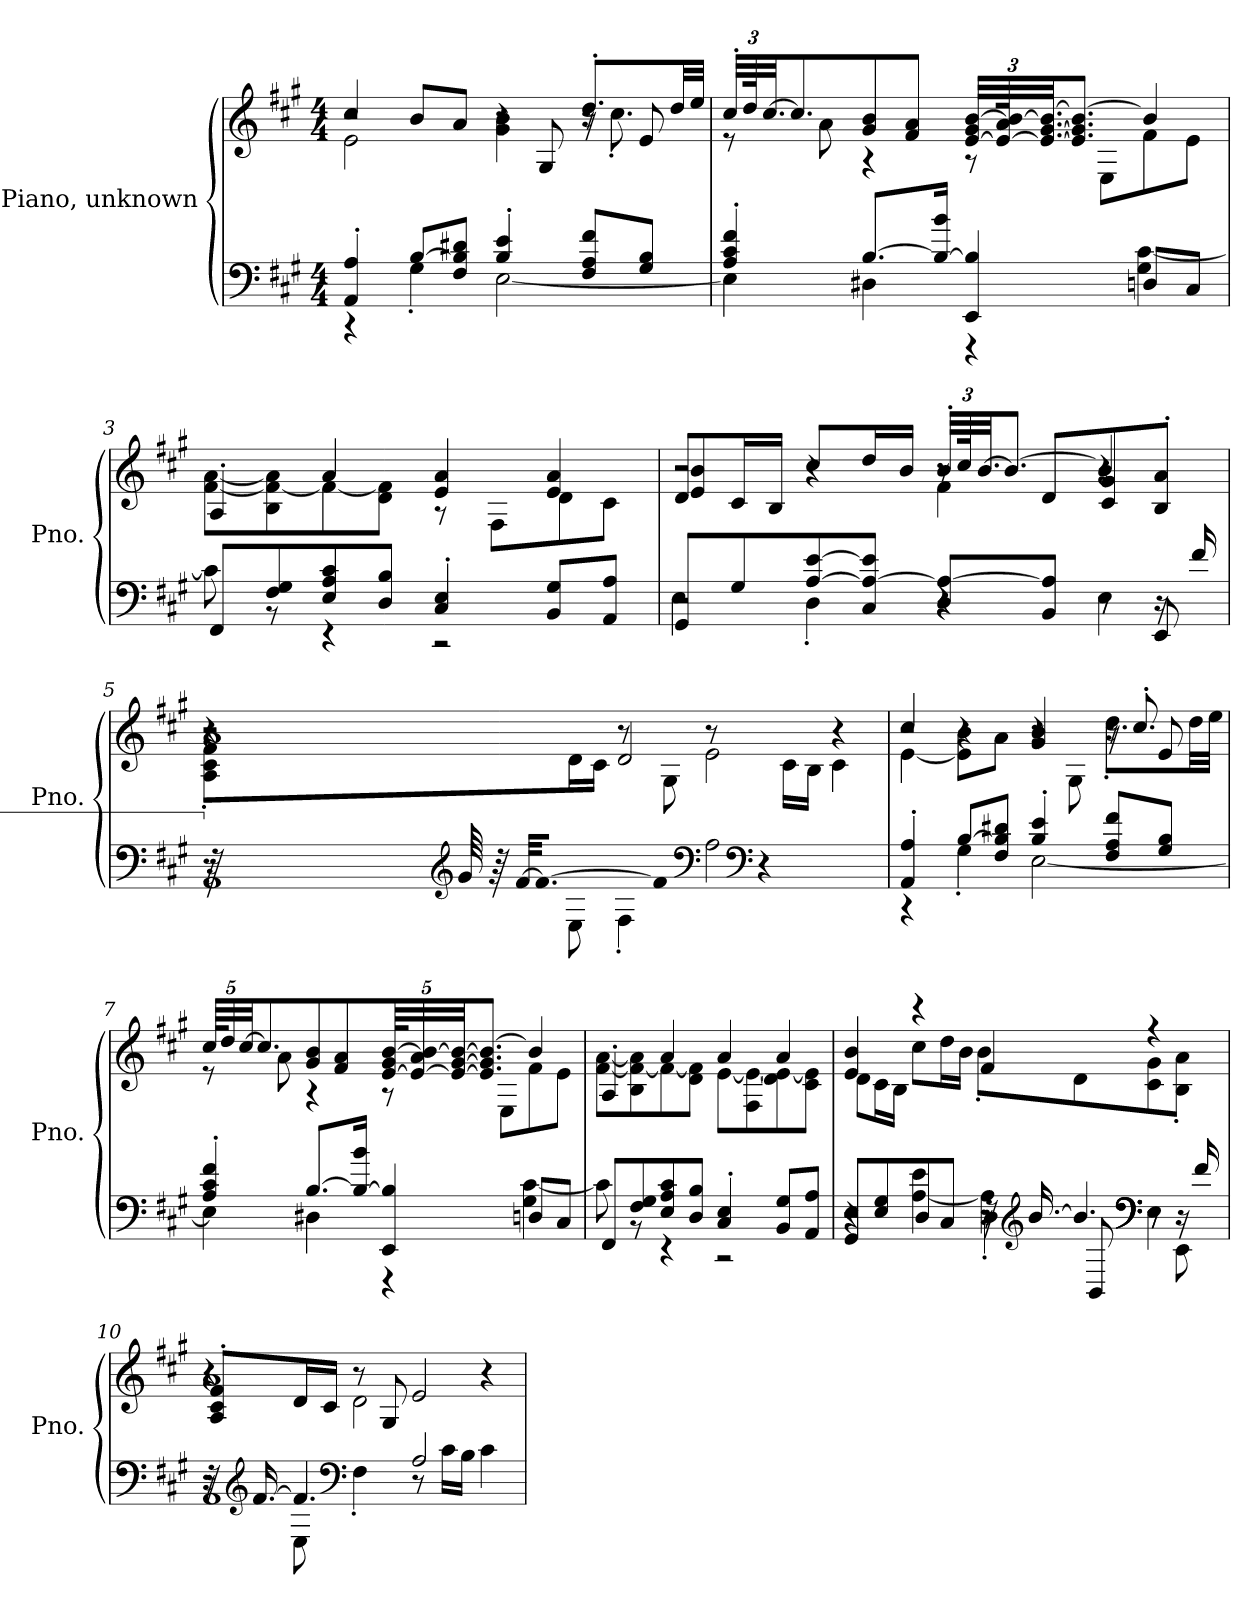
**kern	**kern
*part1	*part1
*staff2	*staff1
*I"Piano, unknown	*
*I'Pno.	*
*clefF4	*clefG2
*k[f#c#g#]	*k[f#c#g#]
*M4/4	*M4/4
*MM120	*MM120
=1	=1
*^	*^
*	*	*	*^
4AA/' 4A/'	4r	4cc#/	2e\	2r
[8B/L	4G#'\	8b/L	.	.
8F#/ 8B/] 8d#X/J	.	8a/J	.	.
4B/' 4e/'	[2E\	8r	4g#\ 4b\	4r
.	.	8G#/	.	.
8F#/ 8A/ 8f#/L	.	8.dd'/L	16r	8r
.	.	.	8.cc#'\	.
8G#/ 8B/J	.	.	.	8e/
.	.	32dd/LL	.	.
.	.	32ee/JJJ	.	.
*	*	*v	*v	*v
=2	=2	=2
*	*	*Xbrackettup
*	*	*^
4A/' 4c#/' 4f#/'	4E\]	48cc#'/LLL	8r
.	.	96dd/K	.
.	.	[48.cc#/JJ	.
.	.	8.cc#/]	.
.	.	.	8a\
[8.B/L	4D#X\	8g#/ 8b/	4r
.	.	8f#/ 8a/J	.
16B/_ 16b/Jk	.	.	.
4EE/ 4B/]	4r	[48e/ 48g#/ [48b/LLL	8r
.	.	96e/_ 96a/ 96b/_K	.
.	.	48.e/_ [48.g#/ 48.b/_JJ	.
.	.	8.e/] 8.g#/] 8.b/_J	.
.	.	.	8E\L
8Dn/L	4G#\ [4c#\	4b/]	8f#\
8C#/J	.	.	8e\J
!!LO:LB:g=z	!!
=3	=3	=3	=3
8FF#/L	8c#\]	4A'/	[8f#\ [8a\L
8F#/ 8G#/	8r	.	8B\ 8f#\_ 8a\]
8E/ 8A/ 8c#/	4r	4a/	8f#\_
8D/ 8B/J	.	.	8d\ 8f#\]J
4C#/' 4E/'	2r	4e/ 4a/	8r
.	.	.	8F#\L
8BB/ 8G#/L	.	4e/ 4a/	8d\
8AA/ 8A/J	.	.	8c#\J
=4	=4	=4	=4
*	*^	*	*^
8GG#/L	4E\	2r	8d/L	2r	4e/ 4b/
8G#/	.	.	16c#/L	.	.
.	.	.	16B/JJ	.	.
[8A/ [8e/	4D'\	.	8cc#/L	.	4r
8C#/ 8A/_ 8e/]J	.	.	16dd/L	.	.
.	.	.	16b/JJ	.	.
8D/ 8A/_L	4r	4r	48b'/LLL	4f#\	8r
.	.	.	96cc#/K	.	.
.	.	.	[48.b/JJ	.	.
.	.	.	8.b/J_	.	.
8BB/ 8A/]J	.	.	.	.	8d/L
8r	4E\	8r	4b/]	4r	8c#/ 8g#/
16r	.	8EE/	.	.	8B/' 8a/'J
16f#/	.	.	.	.	.
!!LO:LB:g=z
=5	=5	=5	=5	=5	=5
*	*	*	*	*	*^
80r	8r	1AA	1a	2r	4r	8A\' 8c#\' 8f#\'L
*clefG2	*	*	*	*	*	*
80g#/	.	.	.	.	.	.
80r	.	.	.	.	.	.
[40f#/KKL	.	.	.	.	.	.
8.f#/J_	.	.	.	.	.	.
.	8E\	.	.	.	.	16d\L
.	.	.	.	.	.	16c#\JJ
4f#/]	4F#'\	.	.	.	2d/	8r
.	.	.	.	.	.	8G#\
*clefF4	*	*	*	*	*	*
2r	2A\	.	.	2e\	.	8r
.	.	.	.	.	.	16c#\LL
.	.	.	.	.	.	16B\JJ
.	.	.	.	.	4r	4c#\
*	*v	*v	*	*	*	*
*	*	*	*	*v	*v
=6	=6	=6	=6	=6
4AA/' 4A/'	4r	4cc#/	[4e\	2r
[8B/L	4G#'\	4r	8e\] 8b\L	.
8F#/ 8B/] 8d#X/J	.	.	8a\J	.
4B/' 4e/'	[2E\	4g#/ 4b/	8r	4r
.	.	.	8G#\	.
8F#/ 8A/ 8f#/L	.	16r	8.dd'\L	8r
.	.	8.cc#'/	.	.
8G#/ 8B/J	.	.	.	8e/
.	.	.	32dd\LL	.
.	.	.	32ee\JJJ	.
*	*	*	*v	*v
!!LO:LB:g=z
=7	=7	=7	=7
4A/' 4c#/' 4f#/'	4E\]	80cc#/KLLL	8r
.	.	40dd/	.
.	.	[40cc#/JJ	.
.	.	8.cc#/]	.
.	.	.	8a\
[8.B/L	4D#X\	8g#/ 8b/	4r
.	.	8f#/ 8a/	.
16B/_ 16b/Jk	.	.	.
4EE/ 4B/]	4r	[80e/ 80g#/ [80b/KLL	8r
.	.	40e/_ 40a/ 40b/_	.
.	.	40e/_ [40g#/ 40b/_JJ	.
.	.	8.e/] 8.g#/] 8.b/_J	.
.	.	.	8E\L
8Dn/L	4G#\ [4c#\	4b/]	8f#\
8C#/J	.	.	8e\J
=8	=8	=8	=8
8FF#/L	8c#\]	4A'/	[8f#\ [8a\L
8F#/ 8G#/	8r	.	8B\ 8f#\_ 8a\]
8E/ 8A/ 8c#/	4r	4a/	8f#\_
8D/ 8B/J	.	.	8d\ 8f#\]J
4C#/' 4E/'	2r	4a/	[8e\L
.	.	.	8F#\ 8e\_
8BB/ 8G#/L	.	4a/	8d\ 8e\_
8AA/ 8A/J	.	.	8c#\ 8e\]J
!!LO:LB:g=z	!!
=9	=9	=9	=9
*^	*^	*	*
2r	4r	8GG#/ 8E/L	2r	4e/ 4b/	8d\L
.	.	8E/ 8G#/	.	.	16c#\L
.	.	.	.	.	16B\JJ
.	[4A\ 4e\	8D/	.	4r	8cc#\L
.	.	8C#/J	.	.	16dd\L
.	.	.	.	.	16b\JJ
32r	4A\]	8r	4D'\	4f#/	8b'\L
*clefG2	*	*	*	*	*
[16.b/	.	.	.	.	.
4.b/]	.	8BB/	.	.	8d\
*clefF4	*	*	*	*	*
.	4E\	8r	8r	4r	8c#\ 8g#\
.	.	16r	8EE\	.	8B\' 8a\'J
.	.	16f#/	.	.	.
*	*	*v	*v	*	*
=10	=10	=10	=10	=10
*	*	*	*	*^
32r	8r	1AA	1a	4r	8A/' 8c#/' 8f#/'L
*clefG2	*	*	*	*	*
[16.f#/	.	.	.	.	.
4.f#/]	8E\	.	.	.	16d/L
.	.	.	.	.	16c#/JJ
*clefF4	*	*	*	*	*
.	4F#'\	.	.	2d\	8r
.	.	.	.	.	8G#/
2A/	8r	.	.	.	2e/
.	16c#\LL	.	.	.	.
.	16B\JJ	.	.	.	.
.	4c#\	.	.	4r	.
*v	*v	*v	*	*	*
*	*v	*v	*v
=	=
*-	*-
